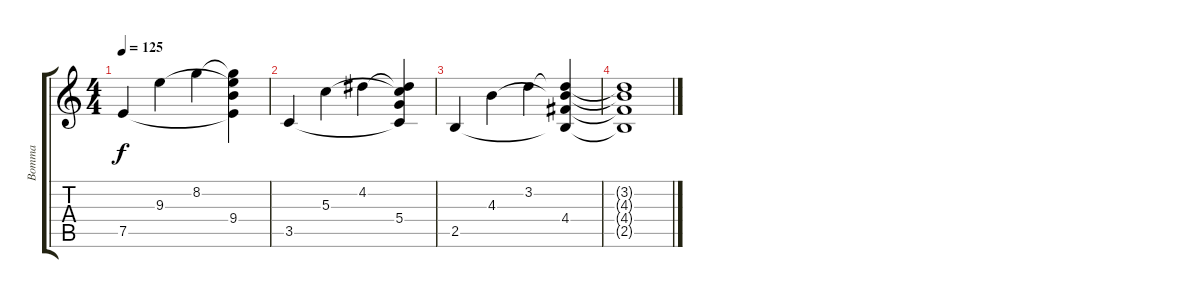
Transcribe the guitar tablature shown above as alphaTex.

\track ("Bomma" "Bomma") {instrument acousticguitarsteel}
\staff {score tabs}
\tuning (E4 B3 G3 D3 A2 E2) {hide}
\ts (4 4)
\tempo 125
\clef g2
\ks c
7.5.4{dy f} 9.3.4 8.2.4 (8.2{t} 9.3{t} 9.4 7.5{t}).4 |
3.5.4 5.3.4 4.2.4 (4.2{t} 5.3{t} 5.4 3.5{t}).4 |
2.5.4 4.3.4 3.2.4 (3.2{t} 4.3{t} 4.4 2.5{t}).4 |
(3.2{t} 4.3{t} 4.4{t} 2.5{t}).1
